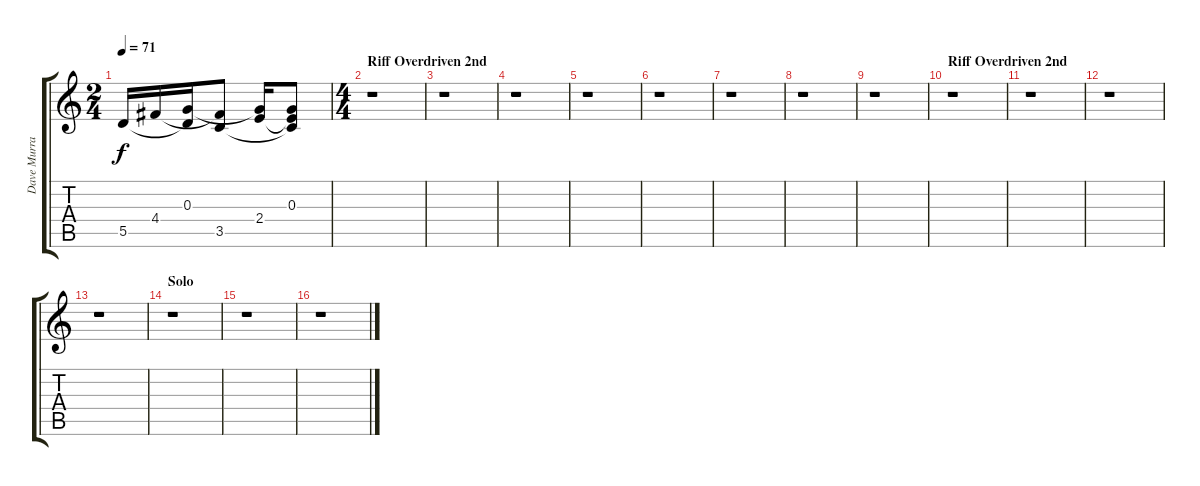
\track ("Dave Murray (Clean Guitar)" "Dave Murra") {instrument electricguitarmuted}
\staff {score tabs}
\tuning (E4 B3 G3 D3 A2 E2) {hide}
\ts (2 4)
\tempo 71
\clef g2
\ks c
5.5.16{dy f} 4.4.16 (0.3 5.5{t}).16 (4.4{t} 3.5).8 (0.3{t} 2.4).16 (0.3 2.4{t} 3.5{t}).8 |
\ts (4 4)
\section ("" "Riff Overdriven 2nd")
r.1 |
r.1 |
r.1 |
r.1 |
r.1 |
r.1 |
r.1 |
r.1 |
\section ("" "Riff Overdriven 2nd")
r.1 |
r.1 |
r.1 |
r.1 |
\section ("" "Solo")
r.1 |
r.1 |
r.1
